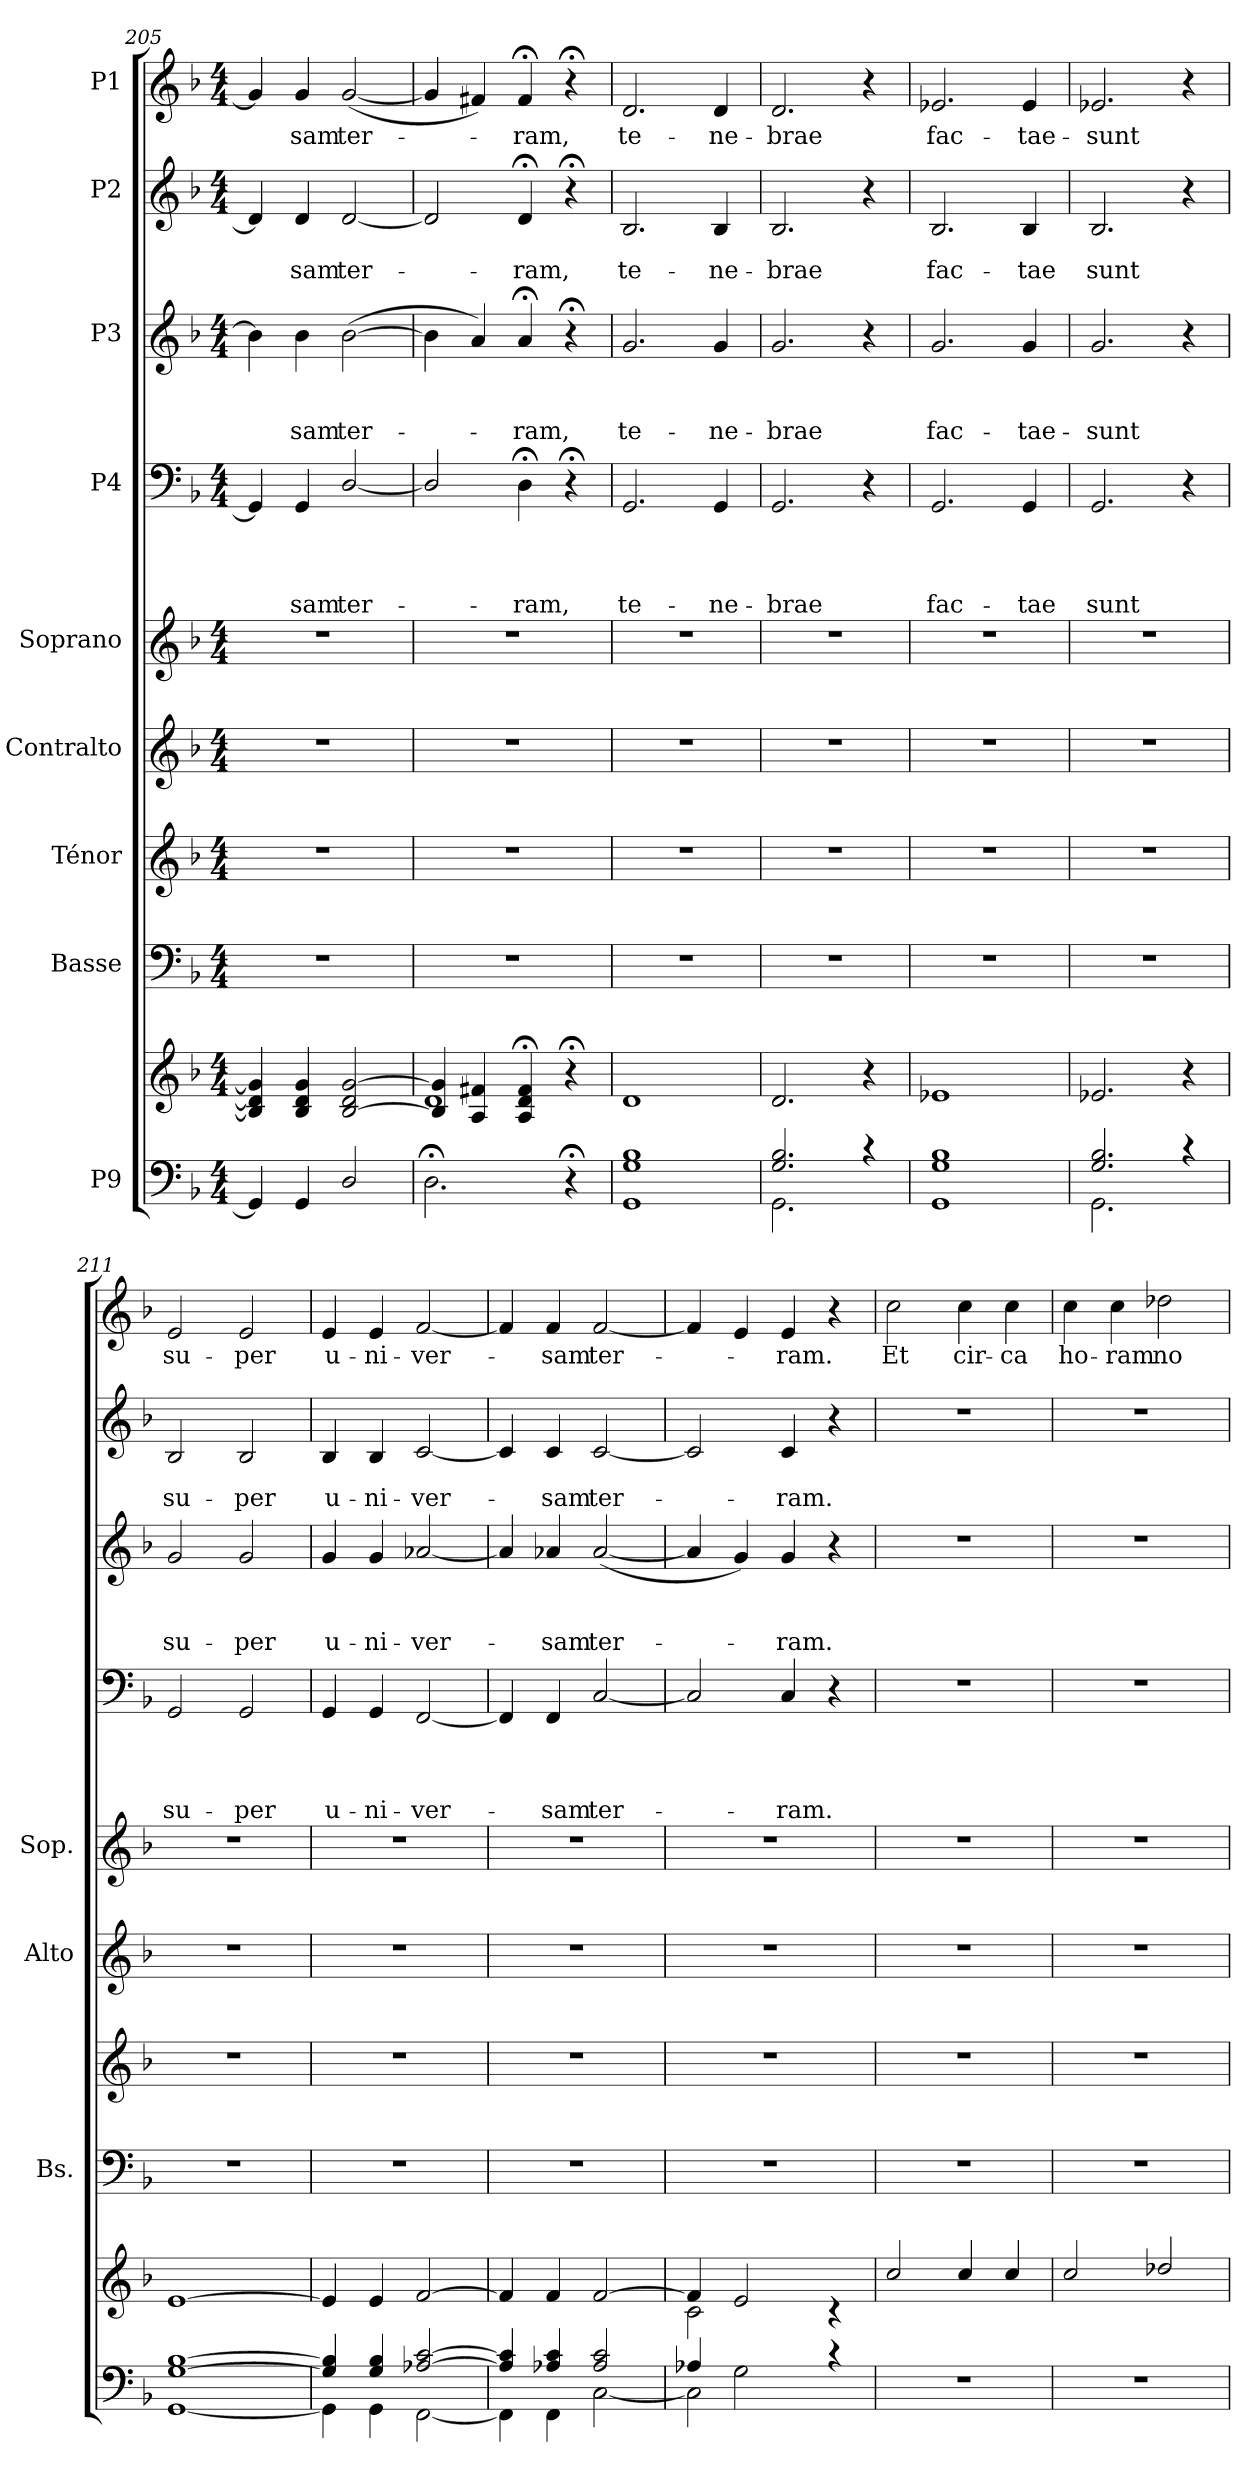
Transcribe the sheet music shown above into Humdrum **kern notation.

**kern	**kern	**kern	**kern	**kern	**kern	**kern	**text	**text	**text	**text	**kern	**text	**text	**text	**kern	**text	**text	**kern	**text
*part9	*part9	*part8	*part7	*part6	*part5	*part4	*part4	*part4	*part4	*part4	*part3	*part3	*part3	*part3	*part2	*part2	*part2	*part1	*part1
*staff10	*staff9	*staff8	*staff7	*staff6	*staff5	*staff4	*staff4	*staff4	*staff4	*staff4	*staff3	*staff3	*staff3	*staff3	*staff2	*staff2	*staff2	*staff1	*staff1
*I"P9	*	*I"Basse	*I"Ténor	*I"Contralto	*I"Soprano	*I"P4	*	*	*	*	*I"P3	*	*	*	*I"P2	*	*	*I"P1	*
*	*	*I'Bs.	*	*I'Alto	*I'Sop.	*	*	*	*	*	*	*	*	*	*	*	*	*	*
*clefF4	*clefG2	*clefF4	*clefG2	*clefG2	*clefG2	*clefF4	*	*	*	*	*clefG2	*	*	*	*clefG2	*	*	*clefG2	*
*	*	*	*ITrd7c12	*	*	*	*	*	*	*	*ITrd7c12	*	*	*	*	*	*	*	*
*k[b-]	*k[b-]	*k[b-]	*k[b-]	*k[b-]	*k[b-]	*k[b-]	*	*	*	*	*k[b-]	*	*	*	*k[b-]	*	*	*k[b-]	*
*F:	*F:	*F:	*F:	*F:	*F:	*F:	*	*	*	*	*F:	*	*	*	*F:	*	*	*F:	*
*M4/4	*M4/4	*M4/4	*M4/4	*M4/4	*M4/4	*M4/4	*	*	*	*	*M4/4	*	*	*	*M4/4	*	*	*M4/4	*
=205	=205	=205	=205	=205	=205	=205	=205	=205	=205	=205	=205	=205	=205	=205	=205	=205	=205	=205	=205
*^	*^	*	*	*	*	*	*	*	*	*	*	*	*	*	*	*	*	*	*
*	*^	*	*^	*	*	*	*	*	*	*	*	*	*	*	*	*	*	*	*	*	*
4GG/]	1ryy	1ryy	1ryy	1ryy	4B-/] 4d/] 4g/]	1r	1r	1r	1r	4GG/]	.	.	.	.	4B-\]	.	.	.	4d/]	.	.	4g/]	.
!	!	!	!	!	!	!	!	!	!	!	!	!	!	!LO:LY:b	!	!	!	!LO:LY:b	!	!	!LO:LY:b	!	!LO:LY:b
4GG/	.	.	.	.	4B-/ 4d/ 4g/	.	.	.	.	4GG/	.	.	.	-sam	4B-\	.	.	-sam	4d/	.	-sam	4g/	-sam
!	!	!	!	!	!	!	!	!	!	!	!	!	!	!LO:LY:b	!	!	!	!LO:LY:b	!	!	!LO:LY:b	!	!LO:LY:b
2D/	.	.	.	.	[<2B-/ 2d/ [>2g/	.	.	.	.	[<2D/	.	.	.	ter-	(<[<2B-\	.	.	ter-	[<2d/	.	ter-	(<[<2g/	ter-
=206	=206	=206	=206	=206	=206	=206	=206	=206	=206	=206	=206	=206	=206	=206	=206	=206	=206	=206	=206	=206	=206	=206	=206
2.D;\	1ryy	1ryy	1ryy	1d	4B-/] 4g/]	1r	1r	1r	1r	2D/]	.	.	.	.	4B-\]	.	.	.	2d/]	.	.	4g/]	.
.	.	.	.	.	4A/ 4f#X/	.	.	.	.	.	.	.	.	.	4A/)	.	.	.	.	.	.	4f#X/)	.
!	!	!	!	!	!	!	!	!	!	!	!	!	!	!LO:LY:b	!	!	!	!LO:LY:b	!	!	!LO:LY:b	!	!LO:LY:b
.	.	.	.	.	4A/;< 4d/;< 4f#/;<	.	.	.	.	4D;<\	.	.	.	-ram,	4A;</	.	.	-ram,	4d;</	.	-ram,	4f#;</	-ram,
4r;	.	.	.	.	4r;<	.	.	.	.	4r;<	.	.	.	.	4r;<	.	.	.	4r;<	.	.	4r;<	.
!!LO:PB:g=z
=207	=207	=207	=207	=207	=207	=207	=207	=207	=207	=207	=207	=207	=207	=207	=207	=207	=207	=207	=207	=207	=207	=207	=207
!	!	!	!	!	!	!	!	!	!	!	!	!	!	!LO:LY:b	!	!	!	!LO:LY:b	!	!	!LO:LY:b	!	!LO:LY:b
1GG 1G 1B-	1ryy	1ryy	1ryy	1ryy	1d	1r	1r	1r	1r	2.GG/	.	.	.	te-	2.G/	.	.	te-	2.B-/	.	te-	2.d/	te-
!	!	!	!	!	!	!	!	!	!	!	!	!	!	!LO:LY:b	!	!	!	!LO:LY:b	!	!	!LO:LY:b	!	!LO:LY:b
.	.	.	.	.	.	.	.	.	.	4GG/	.	.	.	-ne-	4G/	.	.	-ne-	4B-/	.	-ne-	4d/	-ne-
=208	=208	=208	=208	=208	=208	=208	=208	=208	=208	=208	=208	=208	=208	=208	=208	=208	=208	=208	=208	=208	=208	=208	=208
!	!	!	!	!	!	!	!	!	!	!	!	!	!	!LO:LY:b	!	!	!	!LO:LY:b	!	!	!LO:LY:b	!	!LO:LY:b
2.G/ 2.B-/	2.GG\	1ryy	1ryy	1ryy	2.d/	1r	1r	1r	1r	2.GG/	.	.	.	-brae	2.G/	.	.	-brae	2.B-/	.	-brae	2.d/	-brae
4rc	4ryy	.	.	.	4r	.	.	.	.	4r	.	.	.	.	4r	.	.	.	4r	.	.	4r	.
=209	=209	=209	=209	=209	=209	=209	=209	=209	=209	=209	=209	=209	=209	=209	=209	=209	=209	=209	=209	=209	=209	=209	=209
!	!	!	!	!	!	!	!	!	!	!	!	!	!	!LO:LY:b	!	!	!	!LO:LY:b	!	!	!LO:LY:b	!	!LO:LY:b
1G 1B-	1GG	1ryy	1ryy	1ryy	1e-X	1r	1r	1r	1r	2.GG/	.	.	.	fac-	2.G/	.	.	fac-	2.B-/	.	fac-	2.e-X/	fac-
!	!	!	!	!	!	!	!	!	!	!	!	!	!	!LO:LY:b	!	!	!	!LO:LY:b	!	!	!LO:LY:b	!	!LO:LY:b
.	.	.	.	.	.	.	.	.	.	4GG/	.	.	.	-tae	4G/	.	.	-tae-	4B-/	.	-tae	4e-/	-tae-
=210	=210	=210	=210	=210	=210	=210	=210	=210	=210	=210	=210	=210	=210	=210	=210	=210	=210	=210	=210	=210	=210	=210	=210
!	!	!	!	!	!	!	!	!	!	!	!	!	!	!LO:LY:b	!	!	!	!LO:LY:b	!	!	!LO:LY:b	!	!LO:LY:b
2.G/ 2.B-/	2.GG\	1ryy	1ryy	1ryy	2.e-X/	1r	1r	1r	1r	2.GG/	.	.	.	sunt	2.G/	.	.	-sunt	2.B-/	.	sunt	2.e-X/	-sunt
4rc	4ryy	.	.	.	4r	.	.	.	.	4r	.	.	.	.	4r	.	.	.	4r	.	.	4r	.
=211	=211	=211	=211	=211	=211	=211	=211	=211	=211	=211	=211	=211	=211	=211	=211	=211	=211	=211	=211	=211	=211	=211	=211
!	!	!	!	!	!	!	!	!	!	!	!	!	!	!LO:LY:b	!	!	!	!LO:LY:b	!	!	!LO:LY:b	!	!LO:LY:b
[>1G [>1B-	[<1GG	1ryy	1ryy	1ryy	[<1e	1r	1r	1r	1r	2GG/	.	.	.	su-	2G/	.	.	su-	2B-/	.	su-	2e/	su-
!	!	!	!	!	!	!	!	!	!	!	!	!	!	!LO:LY:b	!	!	!	!LO:LY:b	!	!	!LO:LY:b	!	!LO:LY:b
.	.	.	.	.	.	.	.	.	.	2GG/	.	.	.	-per	2G/	.	.	-per	2B-/	.	-per	2e/	-per
=212	=212	=212	=212	=212	=212	=212	=212	=212	=212	=212	=212	=212	=212	=212	=212	=212	=212	=212	=212	=212	=212	=212	=212
!	!	!	!	!	!	!	!	!	!	!	!	!	!	!LO:LY:b	!	!	!	!LO:LY:b	!	!	!LO:LY:b	!	!LO:LY:b
4G/] 4B-/]	4GG\]	1ryy	1ryy	1ryy	4e/]	1r	1r	1r	1r	4GG/	.	.	.	u-	4G/	.	.	u-	4B-/	.	u-	4e/	u-
!	!	!	!	!	!	!	!	!	!	!	!	!	!	!LO:LY:b	!	!	!	!LO:LY:b	!	!	!LO:LY:b	!	!LO:LY:b
4G/ 4B-/	4GG\	.	.	.	4e/	.	.	.	.	4GG/	.	.	.	-ni-	4G/	.	.	-ni-	4B-/	.	-ni-	4e/	-ni-
!	!	!	!	!	!	!	!	!	!	!	!	!	!	!LO:LY:b	!	!	!	!LO:LY:b	!	!	!LO:LY:b	!	!LO:LY:b
[>2A-X/ [>2c/	[<2FF\	.	.	.	[<2f/	.	.	.	.	[<2FF/	.	.	.	-ver-	[<2A-X/	.	.	-ver-	[<2c/	.	-ver-	[<2f/	-ver-
=213	=213	=213	=213	=213	=213	=213	=213	=213	=213	=213	=213	=213	=213	=213	=213	=213	=213	=213	=213	=213	=213	=213	=213
4A-/] 4c/]	4FF\]	1ryy	1ryy	1ryy	4f/]	1r	1r	1r	1r	4FF/]	.	.	.	.	4A-/]	.	.	.	4c/]	.	.	4f/]	.
!	!	!	!	!	!	!	!	!	!	!	!	!	!	!LO:LY:b	!	!	!	!LO:LY:b	!	!	!LO:LY:b	!	!LO:LY:b
4A-X/ 4c/	4FF\	.	.	.	4f/	.	.	.	.	4FF/	.	.	.	-sam	4A-X/	.	.	-sam	4c/	.	-sam	4f/	-sam
!	!	!	!	!	!	!	!	!	!	!	!	!	!	!LO:LY:b	!	!	!	!LO:LY:b	!	!	!LO:LY:b	!	!LO:LY:b
2A-/ 2c/	[<2C\	.	.	.	[<2f/	.	.	.	.	[<2C/	.	.	.	ter-	(<[<2A-/	.	.	ter-	[<2c/	.	ter-	[<2f/	ter-
=214	=214	=214	=214	=214	=214	=214	=214	=214	=214	=214	=214	=214	=214	=214	=214	=214	=214	=214	=214	=214	=214	=214	=214
4A-X/	2C\]	1ryy	1ryy	2c\	4f/]	1r	1r	1r	1r	2C/]	.	.	.	.	4A-/]	.	.	.	2c/]	.	.	4f/]	.
2G\	.	.	.	.	2e/	.	.	.	.	.	.	.	.	.	4G/)	.	.	.	.	.	.	4e/	.
!	!	!	!	!	!	!	!	!	!	!	!	!	!	!LO:LY:b	!	!	!	!LO:LY:b	!	!	!LO:LY:b	!	!LO:LY:b
.	2ryy	.	.	2ryy	.	.	.	.	.	4C/	.	.	.	-ram.	4G/	.	.	-ram.	4c/	.	-ram.	4e/	-ram.
4rc	.	.	.	.	4r	.	.	.	.	4r	.	.	.	.	4r	.	.	.	4r	.	.	4r	.
!!LO:PB:g=z
=215	=215	=215	=215	=215	=215	=215	=215	=215	=215	=215	=215	=215	=215	=215	=215	=215	=215	=215	=215	=215	=215	=215	=215
!	!	!	!	!	!	!	!	!	!	!	!	!	!	!	!	!	!	!	!	!	!	!	!LO:LY:b
1r	1ryy	1ryy	1ryy	1ryy	2cc/	1r	1r	1r	1r	1r	.	.	.	.	1r	.	.	.	1r	.	.	2cc\	Et
!	!	!	!	!	!	!	!	!	!	!	!	!	!	!	!	!	!	!	!	!	!	!	!LO:LY:b
.	.	.	.	.	4cc/	.	.	.	.	.	.	.	.	.	.	.	.	.	.	.	.	4cc\	cir-
!	!	!	!	!	!	!	!	!	!	!	!	!	!	!	!	!	!	!	!	!	!	!	!LO:LY:b
.	.	.	.	.	4cc/	.	.	.	.	.	.	.	.	.	.	.	.	.	.	.	.	4cc\	-ca
=216	=216	=216	=216	=216	=216	=216	=216	=216	=216	=216	=216	=216	=216	=216	=216	=216	=216	=216	=216	=216	=216	=216	=216
!	!	!	!	!	!	!	!	!	!	!	!	!	!	!	!	!	!	!	!	!	!	!	!LO:LY:b
1r	1ryy	1ryy	1ryy	1ryy	2cc/	1r	1r	1r	1r	1r	.	.	.	.	1r	.	.	.	1r	.	.	4cc\	ho-
!	!	!	!	!	!	!	!	!	!	!	!	!	!	!	!	!	!	!	!	!	!	!	!LO:LY:b
.	.	.	.	.	.	.	.	.	.	.	.	.	.	.	.	.	.	.	.	.	.	4cc\	-ram
!	!	!	!	!	!	!	!	!	!	!	!	!	!	!	!	!	!	!	!	!	!	!	!LO:LY:b
.	.	.	.	.	2dd-X/	.	.	.	.	.	.	.	.	.	.	.	.	.	.	.	.	2dd-X\	no-
*v	*v	*v	*	*	*	*	*	*	*	*	*	*	*	*	*	*	*	*	*	*	*	*	*
*	*v	*v	*v	*	*	*	*	*	*	*	*	*	*	*	*	*	*	*	*	*	*
=	=	=	=	=	=	=	=	=	=	=	=	=	=	=	=	=	=	=	=
*-	*-	*-	*-	*-	*-	*-	*-	*-	*-	*-	*-	*-	*-	*-	*-	*-	*-	*-	*-
